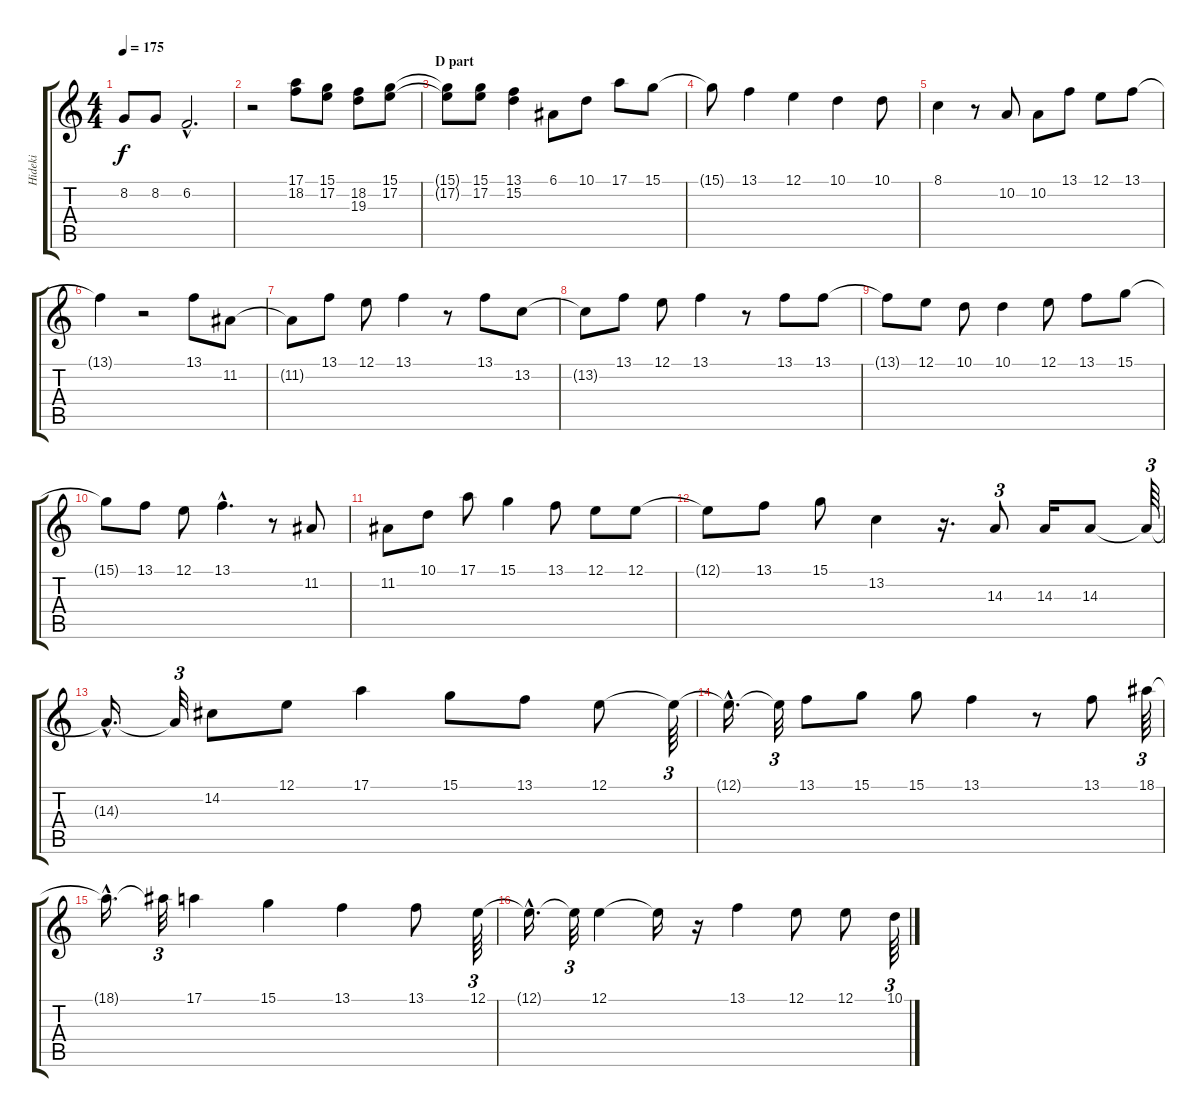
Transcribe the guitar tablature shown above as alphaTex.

\track ("Hideki" "Hideki") {instrument shakuhachi}
\staff {score tabs}
\tuning (E4 B3 G3 D3 A2 D2) {hide}
\ts (4 4)
\tempo 175
\clef g2
\ks c
8.2{t}.8{dy f} 8.2.8 6.2{hac}.2{d} |
r.2 (17.1 18.2).8{volume 16 instrument lead6voice} (15.1 17.2).8 (18.2 19.3).8 (15.1 17.2).8 |
\section ("" "D part")
(15.1{t} 17.2{t}).8 (15.1 17.2).8 (13.1 15.2).4 6.1.8{instrument shakuhachi} 10.1.8 17.1.8 15.1.8 |
15.1{t}.8 13.1.4 12.1.4 10.1.4 10.1.8 |
8.1.4 r.8 10.2.8 10.2.8 13.1.8 12.1.8 13.1.8 |
13.1{t}.4 r.2 13.1.8 11.2.8 |
11.2{t}.8 13.1.8 12.1.8 13.1.4 r.8 13.1.8 13.2.8 |
13.2{t}.8 13.1.8 12.1.8 13.1.4 r.8 13.1.8 13.1.8 |
13.1{t}.8 12.1.8 10.1.8 10.1.4 12.1.8 13.1.8 15.1.8 |
15.1{t}.8 13.1.8 12.1.8 13.1{hac}.4{d} r.8 11.2.8 |
11.2.8 10.1.8 17.1.8 15.1.4 13.1.8 12.1.8 12.1.8 |
12.1{t}.8 13.1.8 15.1.8 13.2.4 r.16{d} 14.3.8{tu (3 2)} 14.3.16 14.3.8 14.3{t}.64{tu (3 2)} |
14.3{hac t}.16{d} 14.3{t}.32{tu (3 2)} 14.2.8 12.1.8 17.1.4 15.1.8 13.1.8 12.1.8 12.1{t}.64{tu (3 2)} |
12.1{hac t}.16{d} 12.1{t}.32{tu (3 2)} 13.1.8 15.1.8 15.1.8 13.1.4 r.8 13.1.8 18.1.64{tu (3 2)} |
18.1{hac t}.16{d} 18.1{t}.32{tu (3 2)} 17.1.4 15.1.4 13.1.4 13.1.8 12.1.64{tu (3 2)} |
12.1{hac t}.16{d} 12.1{t}.32{tu (3 2)} 12.1.4 12.1{t}.16 r.16 13.1.4 12.1.8 12.1.8 10.1.64{tu (3 2)}
